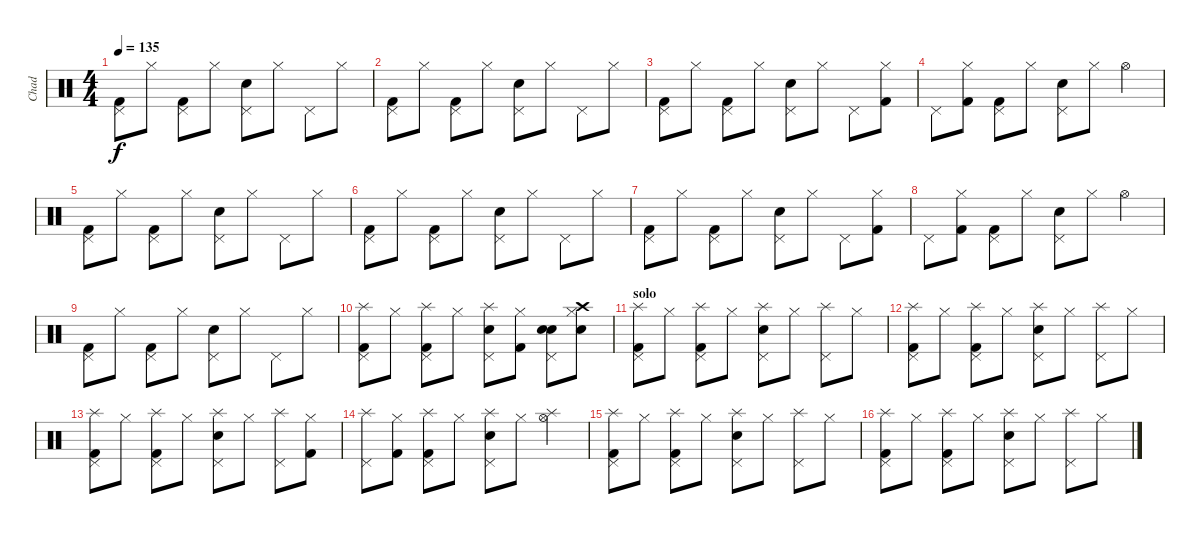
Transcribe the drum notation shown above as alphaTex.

\track ("Chad" "Chad") {instrument percussion}
\staff {score}
\articulation defaults
\ts (4 4)
\tempo 135
\clef neutral
\ks c
("Pedal Hi-Hat (hit)" "Kick (hit) 2").8{dy f} "Hi-Hat (closed)".8 ("Pedal Hi-Hat (hit)" "Kick (hit) 2").8 "Hi-Hat (closed)".8 ("Pedal Hi-Hat (hit)" "Electric Snare (hit)").8 "Hi-Hat (closed)".8 "Pedal Hi-Hat (hit)".8 "Hi-Hat (closed)".8 |
("Pedal Hi-Hat (hit)" "Kick (hit) 2").8 "Hi-Hat (closed)".8 ("Pedal Hi-Hat (hit)" "Kick (hit) 2").8 "Hi-Hat (closed)".8 ("Pedal Hi-Hat (hit)" "Electric Snare (hit)").8 "Hi-Hat (closed)".8 "Pedal Hi-Hat (hit)".8 "Hi-Hat (closed)".8 |
("Pedal Hi-Hat (hit)" "Kick (hit) 2").8 "Hi-Hat (closed)".8 ("Pedal Hi-Hat (hit)" "Kick (hit) 2").8 "Hi-Hat (closed)".8 ("Pedal Hi-Hat (hit)" "Electric Snare (hit)").8 "Hi-Hat (closed)".8 "Pedal Hi-Hat (hit)".8 ("Hi-Hat (closed)" "Kick (hit) 2").8 |
"Pedal Hi-Hat (hit)".8 ("Hi-Hat (closed)" "Kick (hit) 2").8 ("Pedal Hi-Hat (hit)" "Kick (hit) 2").8 "Hi-Hat (closed)".8 ("Pedal Hi-Hat (hit)" "Electric Snare (hit)").8 "Hi-Hat (closed)".8 "Hi-Hat (open)".4 |
("Pedal Hi-Hat (hit)" "Kick (hit) 2").8 "Hi-Hat (closed)".8 ("Pedal Hi-Hat (hit)" "Kick (hit) 2").8 "Hi-Hat (closed)".8 ("Pedal Hi-Hat (hit)" "Electric Snare (hit)").8 "Hi-Hat (closed)".8 "Pedal Hi-Hat (hit)".8 "Hi-Hat (closed)".8 |
("Pedal Hi-Hat (hit)" "Kick (hit) 2").8 "Hi-Hat (closed)".8 ("Pedal Hi-Hat (hit)" "Kick (hit) 2").8 "Hi-Hat (closed)".8 ("Pedal Hi-Hat (hit)" "Electric Snare (hit)").8 "Hi-Hat (closed)".8 "Pedal Hi-Hat (hit)".8 "Hi-Hat (closed)".8 |
("Pedal Hi-Hat (hit)" "Kick (hit) 2").8 "Hi-Hat (closed)".8 ("Pedal Hi-Hat (hit)" "Kick (hit) 2").8 "Hi-Hat (closed)".8 ("Pedal Hi-Hat (hit)" "Electric Snare (hit)").8 "Hi-Hat (closed)".8 "Pedal Hi-Hat (hit)".8 ("Hi-Hat (closed)" "Kick (hit) 2").8 |
"Pedal Hi-Hat (hit)".8 ("Hi-Hat (closed)" "Kick (hit) 2").8 ("Pedal Hi-Hat (hit)" "Kick (hit) 2").8 "Hi-Hat (closed)".8 ("Pedal Hi-Hat (hit)" "Electric Snare (hit)").8 "Hi-Hat (closed)".8 "Hi-Hat (open)".4 |
("Pedal Hi-Hat (hit)" "Kick (hit) 2").8 "Hi-Hat (closed)".8 ("Pedal Hi-Hat (hit)" "Kick (hit) 2").8 "Hi-Hat (closed)".8 ("Pedal Hi-Hat (hit)" "Electric Snare (hit)").8 "Hi-Hat (closed)".8 "Pedal Hi-Hat (hit)".8 "Hi-Hat (closed)".8 |
("Splash (hit)" "Pedal Hi-Hat (hit)" "Kick (hit) 2").8 "Hi-Hat (closed)".8 ("Splash (hit)" "Pedal Hi-Hat (hit)" "Kick (hit) 2").8 "Hi-Hat (closed)".8 ("Splash (hit)" "Pedal Hi-Hat (hit)" "Electric Snare (hit)").8 ("Hi-Hat (closed)" "Kick (hit) 2").8 ("Pedal Hi-Hat (hit)" "Electric Snare (hit)" "Snare (hit) 2").8 ("Crash high (hit)" "Hi-Hat (closed)" "Snare (hit) 2").8 |
\section ("" "solo")
("Splash (hit)" "Pedal Hi-Hat (hit)" "Kick (hit) 2").8 "Hi-Hat (closed)".8 ("Splash (hit)" "Pedal Hi-Hat (hit)" "Kick (hit) 2").8 "Hi-Hat (closed)".8 ("Splash (hit)" "Pedal Hi-Hat (hit)" "Electric Snare (hit)").8 "Hi-Hat (closed)".8 ("Splash (hit)" "Pedal Hi-Hat (hit)").8 "Hi-Hat (closed)".8 |
("Splash (hit)" "Pedal Hi-Hat (hit)" "Kick (hit) 2").8 "Hi-Hat (closed)".8 ("Splash (hit)" "Pedal Hi-Hat (hit)" "Kick (hit) 2").8 "Hi-Hat (closed)".8 ("Splash (hit)" "Pedal Hi-Hat (hit)" "Electric Snare (hit)").8 "Hi-Hat (closed)".8 ("Splash (hit)" "Pedal Hi-Hat (hit)").8 "Hi-Hat (closed)".8 |
("Splash (hit)" "Pedal Hi-Hat (hit)" "Kick (hit) 2").8 "Hi-Hat (closed)".8 ("Splash (hit)" "Pedal Hi-Hat (hit)" "Kick (hit) 2").8 "Hi-Hat (closed)".8 ("Splash (hit)" "Pedal Hi-Hat (hit)" "Electric Snare (hit)").8 "Hi-Hat (closed)".8 ("Splash (hit)" "Pedal Hi-Hat (hit)").8 ("Hi-Hat (closed)" "Kick (hit) 2").8 |
("Splash (hit)" "Pedal Hi-Hat (hit)").8 ("Hi-Hat (closed)" "Kick (hit) 2").8 ("Splash (hit)" "Pedal Hi-Hat (hit)" "Kick (hit) 2").8 "Hi-Hat (closed)".8 ("Splash (hit)" "Pedal Hi-Hat (hit)" "Electric Snare (hit)").8 "Hi-Hat (closed)".8 ("Splash (hit)" "Hi-Hat (open)").4 |
("Splash (hit)" "Pedal Hi-Hat (hit)" "Kick (hit) 2").8 "Hi-Hat (closed)".8 ("Splash (hit)" "Pedal Hi-Hat (hit)" "Kick (hit) 2").8 "Hi-Hat (closed)".8 ("Splash (hit)" "Pedal Hi-Hat (hit)" "Electric Snare (hit)").8 "Hi-Hat (closed)".8 ("Splash (hit)" "Pedal Hi-Hat (hit)").8 "Hi-Hat (closed)".8 |
("Splash (hit)" "Pedal Hi-Hat (hit)" "Kick (hit) 2").8 "Hi-Hat (closed)".8 ("Splash (hit)" "Pedal Hi-Hat (hit)" "Kick (hit) 2").8 "Hi-Hat (closed)".8 ("Splash (hit)" "Pedal Hi-Hat (hit)" "Electric Snare (hit)").8 "Hi-Hat (closed)".8 ("Splash (hit)" "Pedal Hi-Hat (hit)").8 "Hi-Hat (closed)".8
